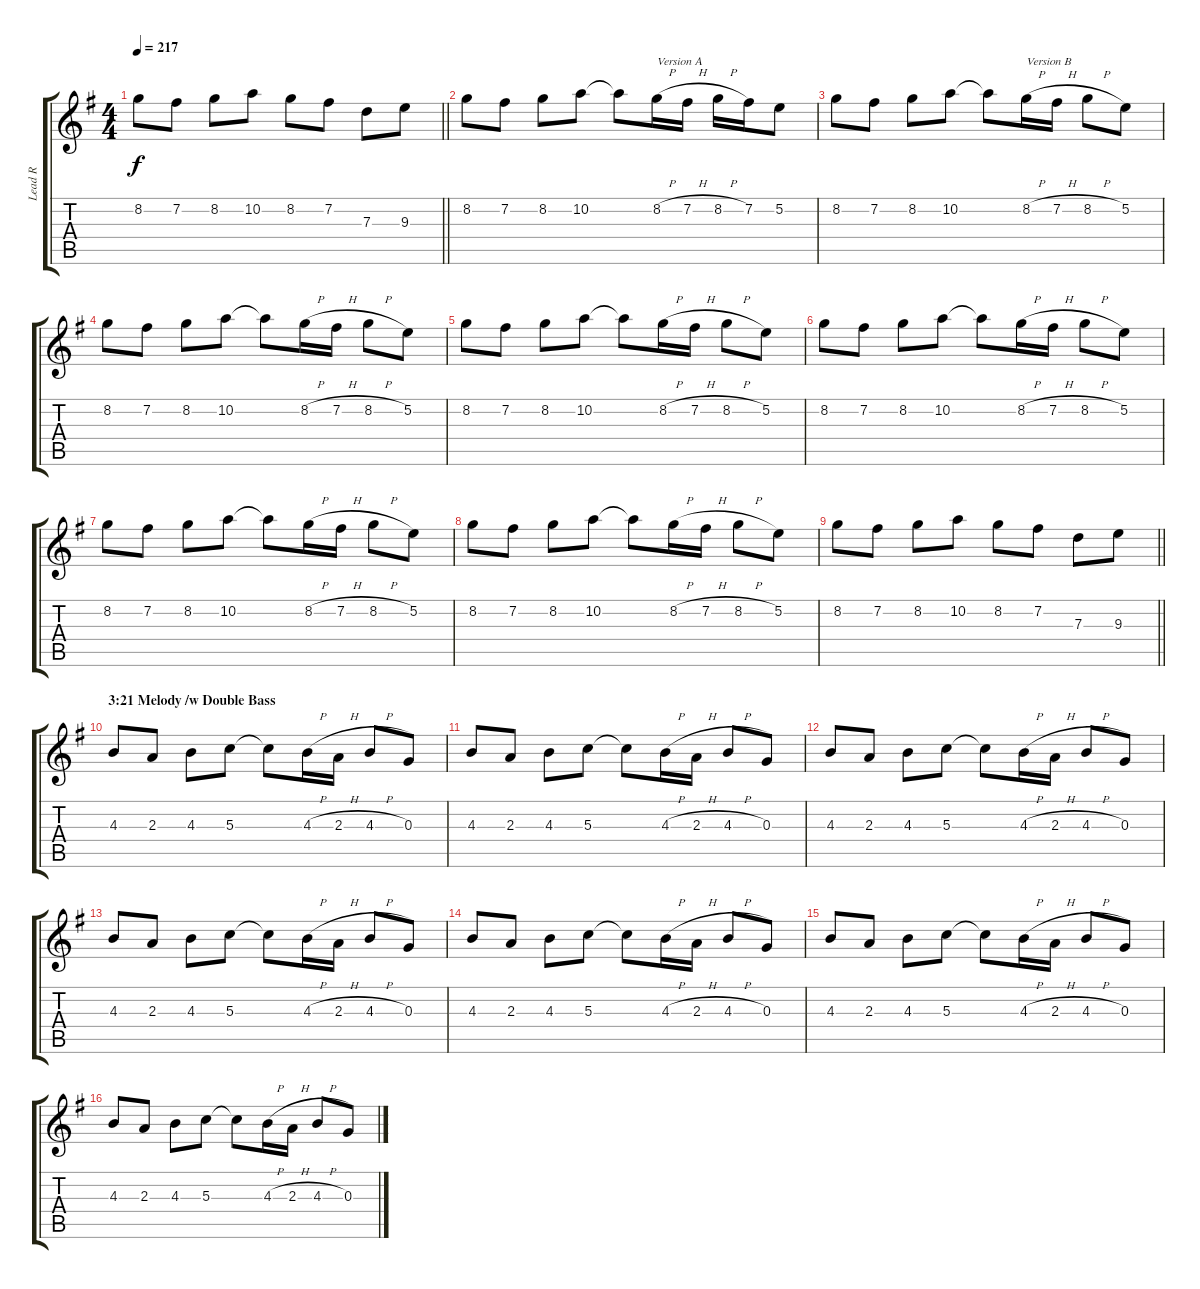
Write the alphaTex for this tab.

\track ("Lead R" "Lead R") {instrument distortionguitar}
\staff {score tabs}
\tuning (E4 B3 G3 D3 A2 E2) {hide}
\ts (4 4)
\tempo 217
\clef g2
\barLineRight lightlight
\ks g
8.2.8{dy f} 7.2.8 8.2.8 10.2.8 8.2.8 7.2.8 7.3.8 9.3.8 |
8.2.8 7.2.8 8.2.8 10.2.8 10.2{t}.8 8.2{h}.16{txt "Version A"} 7.2{h}.16 8.2{h}.16 7.2.16 5.2.8 |
8.2.8 7.2.8 8.2.8 10.2.8 10.2{t}.8 8.2{h}.16{txt "Version B"} 7.2{h}.16 8.2{h}.8 5.2.8 |
8.2.8 7.2.8 8.2.8 10.2.8 10.2{t}.8 8.2{h}.16 7.2{h}.16 8.2{h}.8 5.2.8 |
8.2.8 7.2.8 8.2.8 10.2.8 10.2{t}.8 8.2{h}.16 7.2{h}.16 8.2{h}.8 5.2.8 |
8.2.8 7.2.8 8.2.8 10.2.8 10.2{t}.8 8.2{h}.16 7.2{h}.16 8.2{h}.8 5.2.8 |
8.2.8 7.2.8 8.2.8 10.2.8 10.2{t}.8 8.2{h}.16 7.2{h}.16 8.2{h}.8 5.2.8 |
8.2.8 7.2.8 8.2.8 10.2.8 10.2{t}.8 8.2{h}.16 7.2{h}.16 8.2{h}.8 5.2.8 |
\barLineRight lightlight
8.2.8 7.2.8 8.2.8 10.2.8 8.2.8 7.2.8 7.3.8 9.3.8 |
\section ("" "3:21 Melody /w Double Bass")
4.3.8 2.3.8 4.3.8 5.3.8 5.3{t}.8 4.3{h}.16 2.3{h}.16 4.3{h}.8 0.3.8 |
4.3.8 2.3.8 4.3.8 5.3.8 5.3{t}.8 4.3{h}.16 2.3{h}.16 4.3{h}.8 0.3.8 |
4.3.8 2.3.8 4.3.8 5.3.8 5.3{t}.8 4.3{h}.16 2.3{h}.16 4.3{h}.8 0.3.8 |
4.3.8 2.3.8 4.3.8 5.3.8 5.3{t}.8 4.3{h}.16 2.3{h}.16 4.3{h}.8 0.3.8 |
4.3.8 2.3.8 4.3.8 5.3.8 5.3{t}.8 4.3{h}.16 2.3{h}.16 4.3{h}.8 0.3.8 |
4.3.8 2.3.8 4.3.8 5.3.8 5.3{t}.8 4.3{h}.16 2.3{h}.16 4.3{h}.8 0.3.8 |
4.3.8 2.3.8 4.3.8 5.3.8 5.3{t}.8 4.3{h}.16 2.3{h}.16 4.3{h}.8 0.3.8
